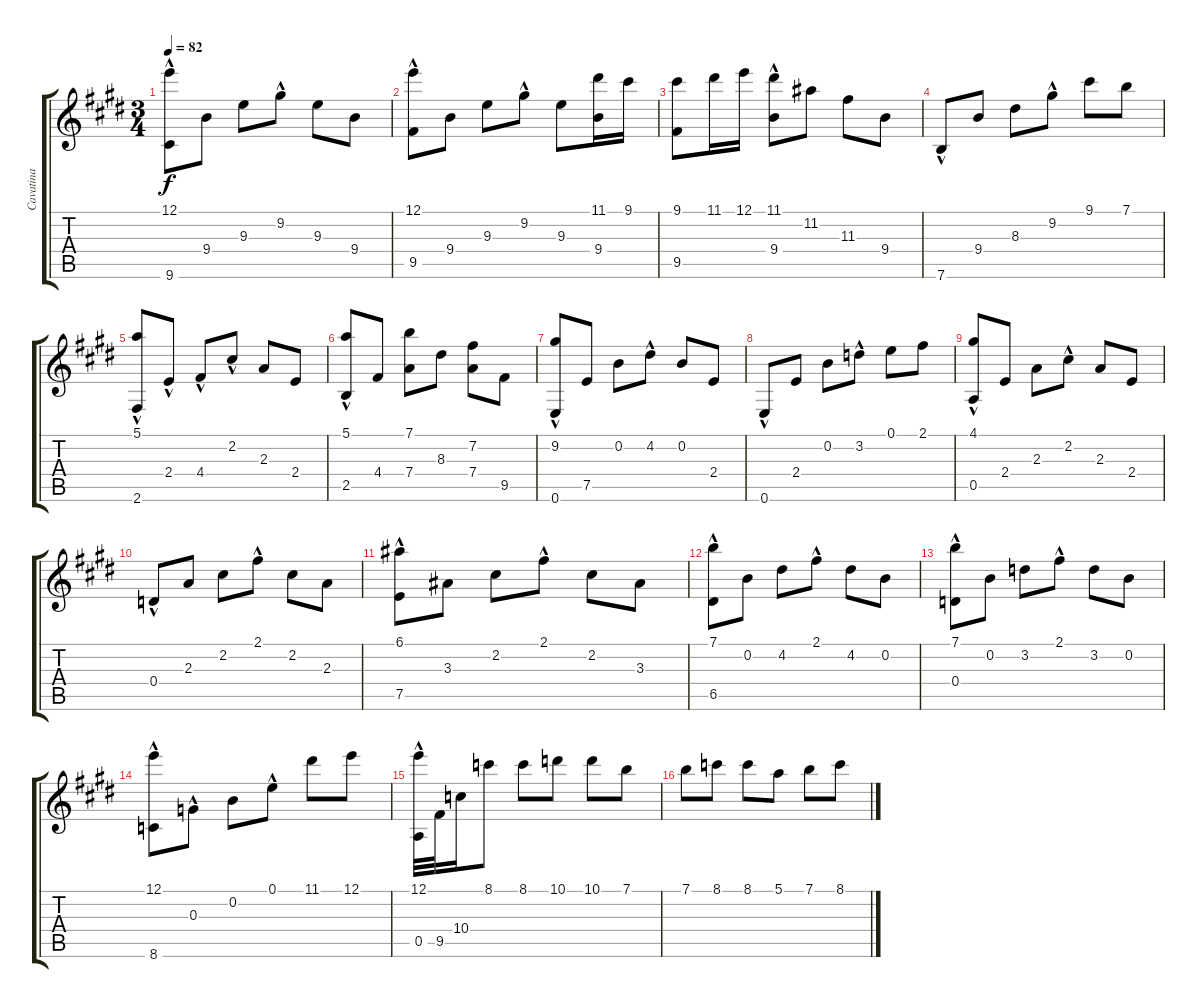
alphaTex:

\track ("Cavatina" "Cavatina") {instrument acousticguitarnylon}
\staff {score tabs}
\tuning (E4 B3 G3 D3 A2 E2) {hide}
\ts (3 4)
\tempo 82
\clef g2
\ks e
(12.1{hac} 9.6{hac}).8{dy f} 9.4.8 9.3.8 9.2{hac}.8 9.3.8 9.4.8 |
(12.1 9.5{hac}).8 9.4.8 9.3.8 9.2{hac}.8 9.3.8 (11.1 9.4).16 9.1.16 |
(9.1 9.5).8 11.1.16 12.1.16 (11.1 9.4{hac}).8 11.2.8 11.3.8 9.4.8 |
7.6{hac}.8 9.4.8 8.3.8 9.2{hac}.8 9.1.8 7.1.8 |
(5.1{hac} 2.6{hac}).8 2.4{hac}.8 4.4{hac}.8 2.2{hac}.8 2.3.8 2.4.8 |
(5.1 2.5{hac}).8 4.4.8 (7.1 7.4).8 8.3.8 (7.2 7.4).8 9.5.8 |
(9.2{hac} 0.6{hac}).8 7.5.8 0.2.8 4.2{hac}.8 0.2.8 2.4.8 |
0.6{hac}.8 2.4.8 0.2.8 3.2{hac}.8 0.1.8 2.1.8 |
(4.1{hac} 0.5{hac}).8 2.4.8 2.3.8 2.2{hac}.8 2.3.8 2.4.8 |
0.4{hac}.8 2.3.8 2.2.8 2.1{hac}.8 2.2.8 2.3.8 |
(6.1{hac} 7.5{hac}).8 3.3.8 2.2.8 2.1{hac}.8 2.2.8 3.3.8 |
(7.1{hac} 6.5{hac}).8 0.2.8 4.2.8 2.1{hac}.8 4.2.8 0.2.8 |
(7.1{hac} 0.4{hac}).8 0.2.8 3.2.8 2.1{hac}.8 3.2.8 0.2.8 |
(12.1 8.6{hac}).8 0.3{hac}.8 0.2.8 0.1{hac}.8 11.1.8 12.1.8 |
(12.1 0.5{hac}).32 9.5.32 10.4.16 8.1.8 8.1.8 10.1.8 10.1.8 7.1.8 |
7.1.8 8.1.8 8.1.8 5.1.8 7.1.8 8.1.8
